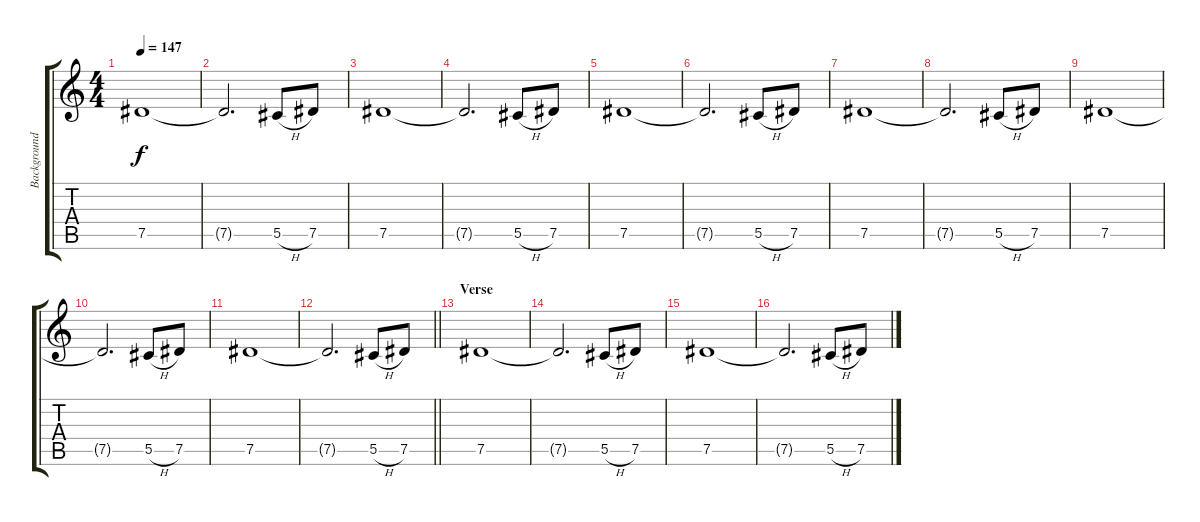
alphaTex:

\track ("Background Guitar (Slash)" "Background") {instrument electricbassfinger}
\staff {score tabs}
\tuning (Eb4 Bb3 Gb3 Db3 Ab2 Eb2) {hide}
\ts (4 4)
\tempo 147
\clef g2
\ks c
7.5.1{dy f} |
7.5{t}.2{d} 5.5{h}.8 7.5.8 |
7.5.1 |
7.5{t}.2{d} 5.5{h}.8 7.5.8 |
7.5.1 |
7.5{t}.2{d} 5.5{h}.8 7.5.8 |
7.5.1 |
7.5{t}.2{d} 5.5{h}.8 7.5.8 |
7.5.1 |
7.5{t}.2{d} 5.5{h}.8 7.5.8 |
7.5.1 |
\barLineRight lightlight
7.5{t}.2{d} 5.5{h}.8 7.5.8 |
\section ("" "Verse")
7.5.1 |
7.5{t}.2{d} 5.5{h}.8 7.5.8 |
7.5.1 |
7.5{t}.2{d} 5.5{h}.8 7.5.8
